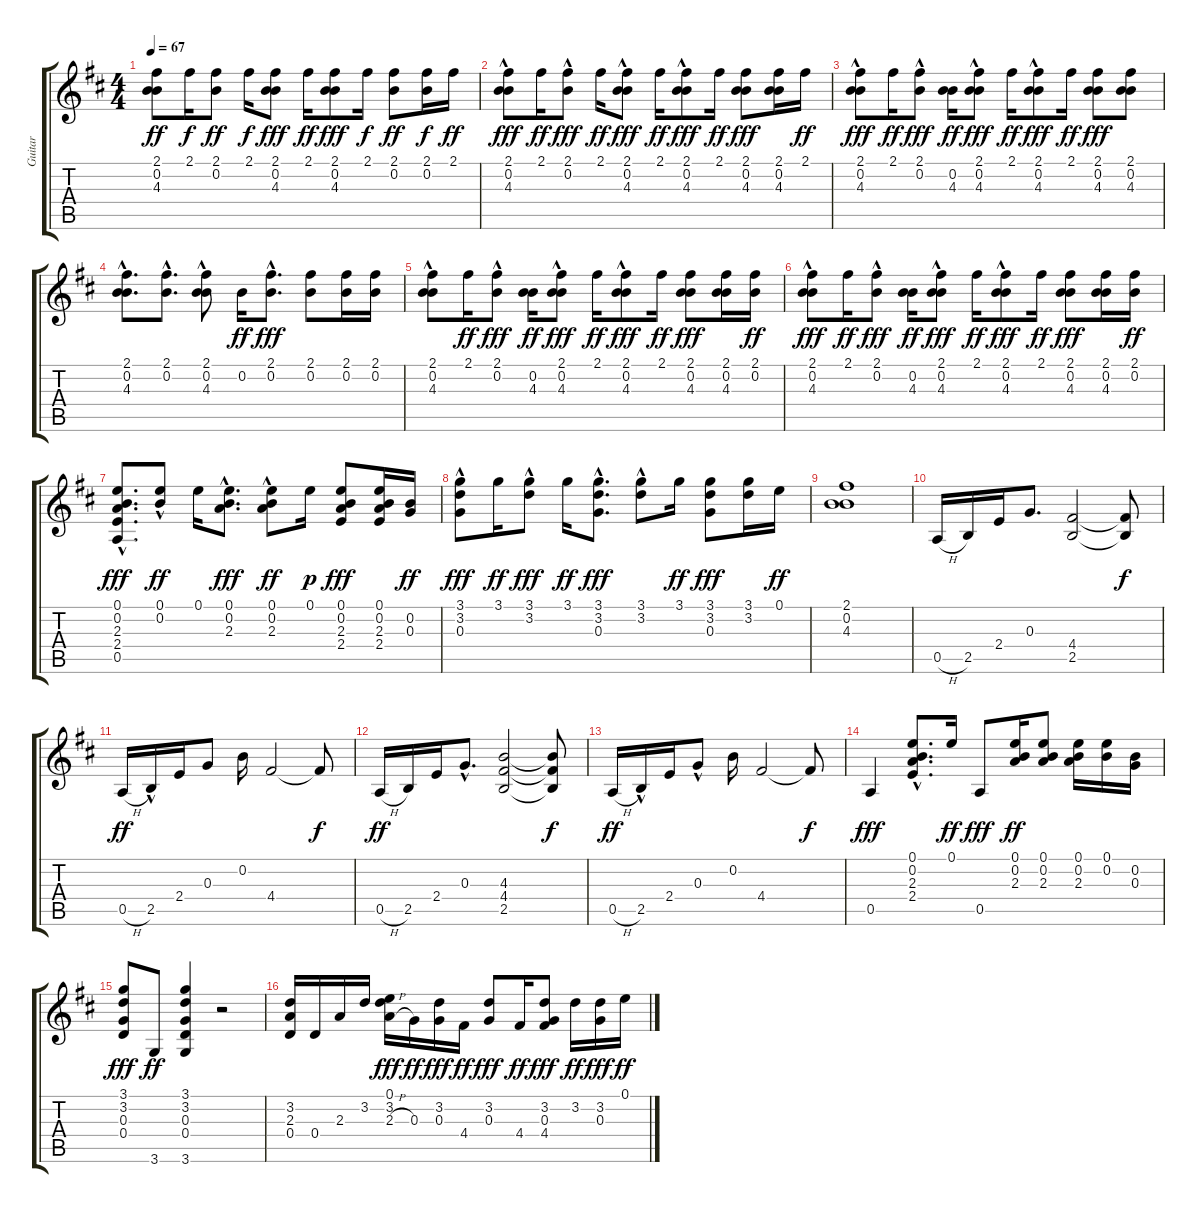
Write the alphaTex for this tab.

\track ("Guitar" "Guitar") {instrument acousticguitarsteel}
\staff {score tabs}
\tuning (E4 B3 G3 D3 A2 E2) {hide}
\ts (4 4)
\tempo 67
\clef g2
\ks bminor
(2.1 0.2 4.3).8{dy ff instrument acousticguitarsteel} 2.1.16{dy f} (2.1 0.2).8{dy ff} 2.1.16{dy f} (2.1 0.2 4.3).8{dy fff} 2.1.16{dy ff} (2.1 0.2 4.3).8{dy fff} 2.1.16{dy f} (2.1 0.2).8{dy ff} (2.1 0.2).16{dy f} 2.1.16{dy ff} |
(2.1 0.2{hac} 4.3{hac}).8{dy fff} 2.1.16{dy ff} (2.1 0.2{hac}).8{dy fff} 2.1.16{dy ff} (2.1 0.2{hac} 4.3{hac}).8{dy fff} 2.1.16{dy ff} (2.1 0.2{hac} 4.3{hac}).8{dy fff} 2.1.16{dy ff} (2.1 0.2 4.3).8{dy fff} (2.1 0.2 4.3).16 2.1.16{dy ff} |
(2.1 0.2{hac} 4.3{hac}).8{dy fff} 2.1.16{dy ff} (2.1{hac} 0.2).8{dy fff} (0.2 4.3).16{dy ff} (2.1 0.2{hac} 4.3{hac}).8{dy fff} 2.1.16{dy ff} (2.1 0.2{hac} 4.3{hac}).8{dy fff} 2.1.16{dy ff} (2.1 0.2 4.3).8{dy fff} (2.1 0.2 4.3).8 |
(2.1{hac} 0.2{hac} 4.3{hac}).8{d} (2.1{hac} 0.2{hac}).8{d} (2.1{hac} 0.2 4.3).8 0.2.16{dy ff} (2.1{hac} 0.2{hac}).8{d dy fff} (2.1 0.2).8 (2.1 0.2).16 (2.1 0.2).16 |
(2.1 0.2{hac} 4.3{hac}).8 2.1.16{dy ff} (2.1{hac} 0.2).8{dy fff} (0.2 4.3).16{dy ff} (2.1 0.2{hac} 4.3{hac}).8{dy fff} 2.1.16{dy ff} (2.1 0.2{hac} 4.3{hac}).8{dy fff} 2.1.16{dy ff} (2.1 0.2 4.3).8{dy fff} (2.1 0.2 4.3).16 (2.1 0.2).16{dy ff} |
(2.1 0.2{hac} 4.3{hac}).8{dy fff} 2.1.16{dy ff} (2.1{hac} 0.2).8{dy fff} (0.2 4.3).16{dy ff} (2.1 0.2{hac} 4.3{hac}).8{dy fff} 2.1.16{dy ff} (2.1 0.2{hac} 4.3{hac}).8{dy fff} 2.1.16{dy ff} (2.1 0.2 4.3).8{dy fff} (2.1 0.2 4.3).16 (2.1 0.2).16{dy ff} |
(0.1{hac} 0.2{hac} 2.3{hac} 2.4{hac} 0.5).8{d dy fff} (0.1 0.2{hac}).8{dy ff} 0.1.16 (0.1{hac} 0.2{hac} 2.3{hac}).8{d dy fff} (0.1 0.2{hac} 2.3{hac}).8{dy ff} 0.1.16{dy p} (0.1 0.2 2.3 2.4).8{dy fff} (0.1 0.2 2.3 2.4).16 (0.2 0.3).16{dy ff} |
(3.1 3.2{hac} 0.3{hac}).8{dy fff} 3.1.16{dy ff} (3.1 3.2{hac}).8{dy fff} 3.1.16{dy ff} (3.1{hac} 3.2{hac} 0.3{hac}).8{d dy fff} (3.1 3.2{hac}).8 3.1.16{dy ff} (3.1 3.2 0.3).8{dy fff} (3.1 3.2).16 0.1.16{dy ff} |
(2.1 0.2 4.3).1 |
0.5{h}.16 2.5.16 2.4.16 0.3.8{d} (4.4 2.5).2 (4.4{t} 2.5{t}).8{dy f} |
0.5{h}.16{dy ff} 2.5{hac}.16 2.4.16 0.3.8 0.2.16 4.4.2 4.4{t}.8{dy f} |
0.5{h}.16{dy ff} 2.5.16 2.4.16 0.3{hac}.8{d} (4.3 4.4 2.5).2 (4.3{t} 4.4{t} 2.5{t}).8{dy f} |
0.5{h}.16{dy ff} 2.5{hac}.16 2.4.16 0.3{hac}.8 0.2.16 4.4.2 4.4{t}.8{dy f} |
0.5.4{dy fff} (0.1{hac} 0.2{hac} 2.3{hac} 2.4{hac}).8{d} 0.1.16{dy ff} 0.5.8{dy fff} (0.1 0.2 2.3).16{dy ff} (0.1 0.2 2.3).8 (0.1 0.2 2.3).16 (0.1 0.2).16 (0.2 0.3).16 |
(3.1 3.2 0.3 0.4).8{dy fff} 3.6.8{dy ff} (3.1 3.2 0.3 0.4 3.6).4 r.2 |
(3.2 2.3 0.4).16 0.4.16 2.3.16 3.2.16 (0.1 3.2 2.3{h}).16{dy fff} 0.3.16{dy ff} (3.2 0.3).16{dy fff} 4.4.16{dy ff} (3.2 0.3).8{dy fff} 4.4.16{dy ff} (3.2 0.3 4.4).8{dy fff} 3.2.16{dy ff} (3.2 0.3).16{dy fff} 0.1.16{dy ff}
